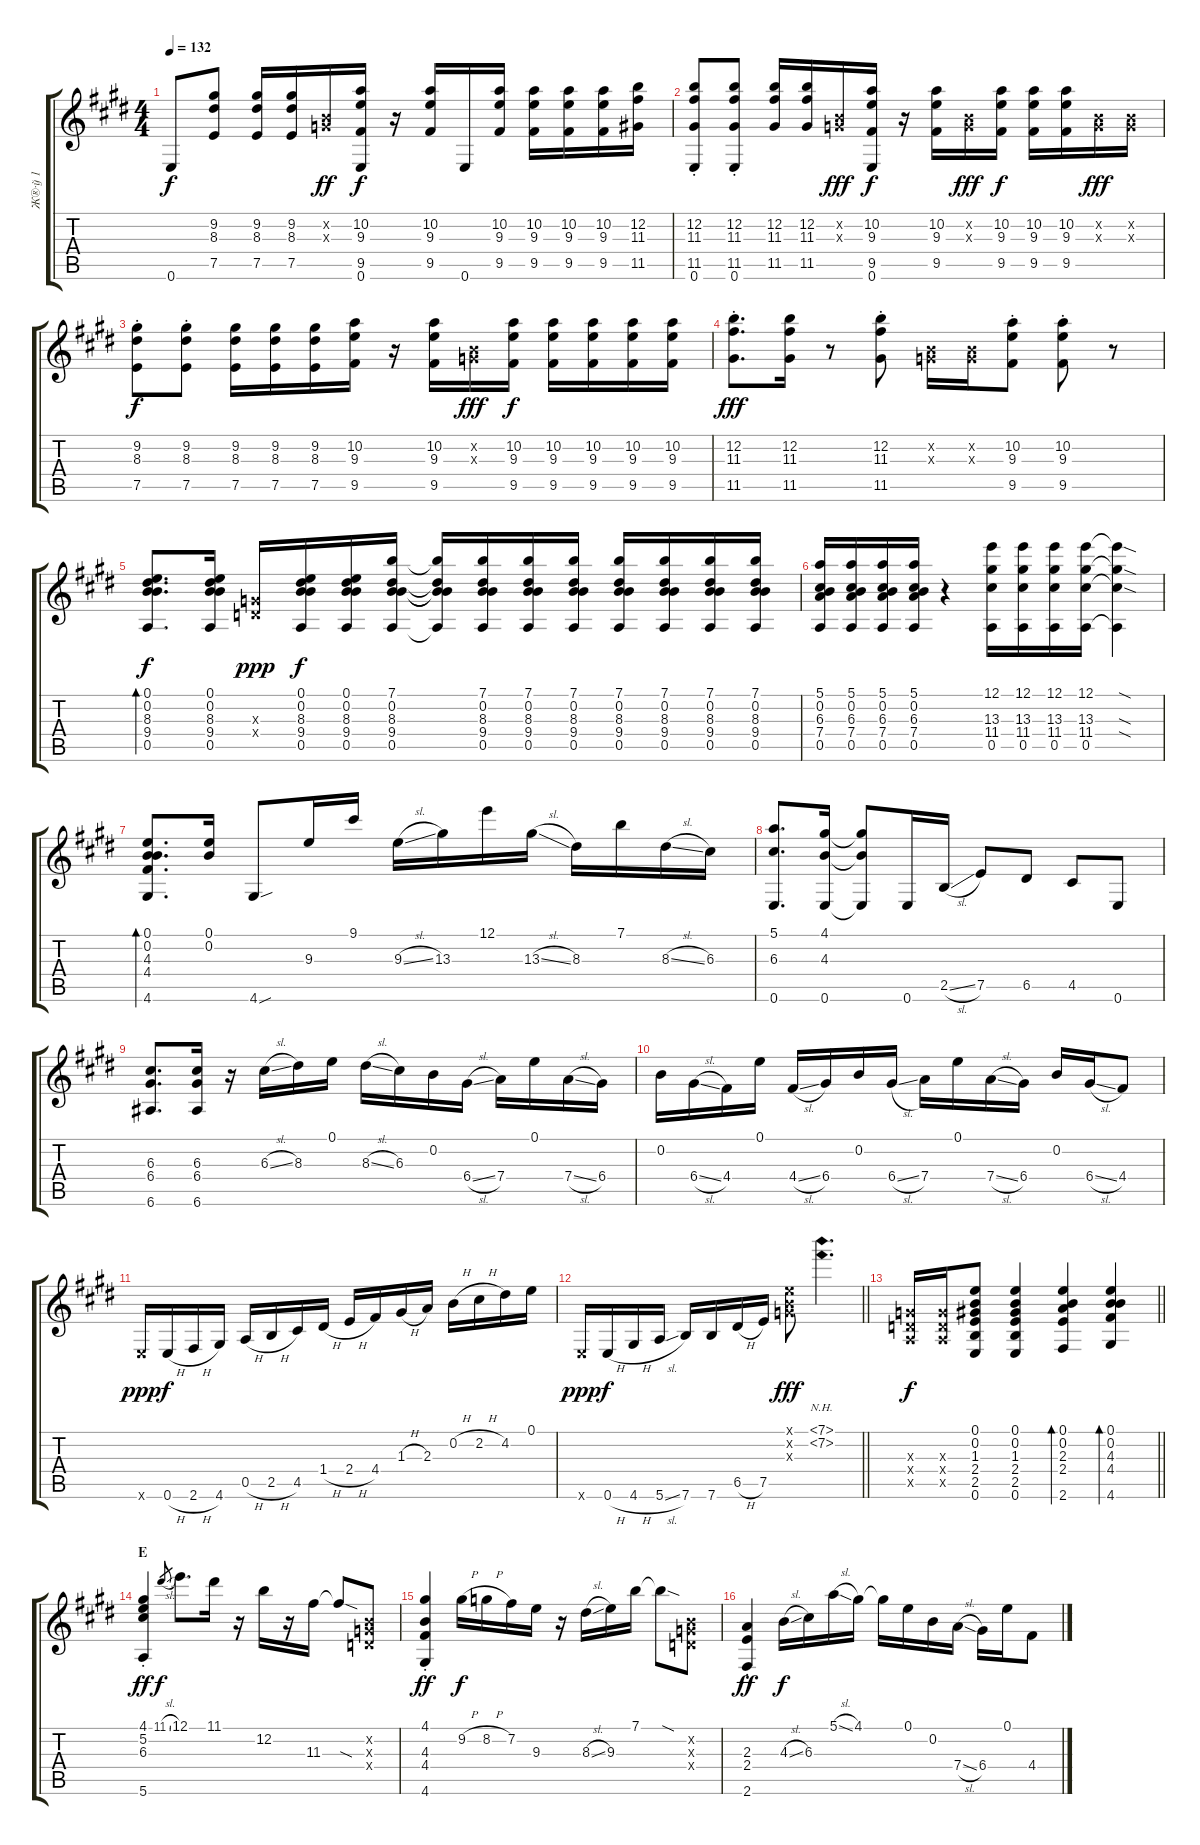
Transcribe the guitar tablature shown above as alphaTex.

\track ("Ж®·ў 1" "Ж®·ў 1") {instrument acousticguitarsteel}
\staff {score tabs}
\tuning (E4 B3 G3 D3 A2 E2) {hide}
\ts (4 4)
\tempo 132
\clef g2
\ks e
0.6.8{dy f} (9.2 8.3 7.5).8 (9.2 8.3 7.5).16 (9.2 8.3 7.5).16 (0.2{x} 0.3{x}).16{dy ff} (10.2 9.3 9.5 0.6).16{dy f} r.16 (10.2 9.3 9.5).16 0.6.16 (10.2 9.3 9.5).16 (10.2 9.3 9.5).16 (10.2 9.3 9.5).16 (10.2 9.3 9.5).16 (12.2 11.3 11.5).16 |
(12.2{st} 11.3{st} 11.5{st} 0.6{st}).8 (12.2{st} 11.3{st} 11.5{st} 0.6{st}).8 (12.2 11.3 11.5).16 (12.2 11.3 11.5).16 (0.2{x} 0.3{x}).16{dy fff} (10.2 9.3 9.5 0.6).16{dy f} r.16 (10.2 9.3 9.5).16 (0.2{x} 0.3{x}).16{dy fff} (10.2 9.3 9.5).16{dy f} (10.2 9.3 9.5).16 (10.2 9.3 9.5).16 (0.2{x} 0.3{x}).16{dy fff} (0.2{x} 0.3{x}).16 |
(9.2{st} 8.3{st} 7.5{st}).8{dy f} (9.2{st} 8.3{st} 7.5{st}).8 (9.2 8.3 7.5).16 (9.2 8.3 7.5).16 (9.2 8.3 7.5).16 (10.2 9.3 9.5).16 r.16 (10.2 9.3 9.5).16 (0.2{x} 0.3{x}).16{dy fff} (10.2 9.3 9.5).16{dy f} (10.2 9.3 9.5).16 (10.2 9.3 9.5).16 (10.2 9.3 9.5).16 (10.2 9.3 9.5).16 |
(12.2{st} 11.3{st} 11.5{st}).8{d dy fff} (12.2 11.3 11.5).16 r.8 (12.2{st} 11.3{st} 11.5{st}).8 (0.2{x} 0.3{x}).16 (0.2{x} 0.3{x}).16 (10.2{st} 9.3{st} 9.5{st}).8 (10.2{st} 9.3{st} 9.5{st}).8 r.8 |
(0.1 0.2 8.3 9.4 0.5).8{d bd 240 dy f} (0.1 0.2 8.3 9.4 0.5).16 (0.3{x} 0.4{x}).16{dy ppp} (0.1 0.2 8.3 9.4 0.5).16{dy f} (0.1 0.2 8.3 9.4 0.5).16 (7.1 0.2 8.3 9.4 0.5).16 (7.1{t} 0.2{t} 8.3{t} 9.4{t} 0.5{t}).16 (7.1 0.2 8.3 9.4 0.5).16 (7.1 0.2 8.3 9.4 0.5).16 (7.1 0.2 8.3 9.4 0.5).16 (7.1 0.2 8.3 9.4 0.5).16 (7.1 0.2 8.3 9.4 0.5).16 (7.1 0.2 8.3 9.4 0.5).16 (7.1 0.2 8.3 9.4 0.5).16 |
(5.1 0.2 6.3 7.4 0.5).16 (5.1 0.2 6.3 7.4 0.5).16 (5.1 0.2 6.3 7.4 0.5).16 (5.1 0.2 6.3 7.4 0.5).16 r.4 (12.1 13.3 11.4 0.5).16 (12.1 13.3 11.4 0.5).16 (12.1 13.3 11.4 0.5).16 (12.1 13.3 11.4 0.5).16 (12.1{sod t} 13.3{sod t} 11.4{sod t} 0.5{t}).4 |
(0.1 0.2 4.3 4.4 4.6).8{d bd 240} (0.1 0.2).16 4.6{sou}.8 9.3.16 9.1.16 9.3{sl}.16 13.3.16 12.1.16 13.3{sl}.16 8.3.16 7.1.16 8.3{sl}.16 6.3.16 |
(5.1 6.3 0.6).8{d} (4.1 4.3 0.6).16 (4.1{t} 4.3{t} 0.6{t}).8 0.6.16 2.5{sl}.16 7.5.8 6.5.8 4.5.8 0.6.8 |
(6.3 6.4 6.6).8{d} (6.3 6.4 6.6).16 r.16 6.3{sl}.16 8.3.16 0.1.16 8.3{sl}.16 6.3.16 0.2.16 6.4{sl}.16 7.4.16 0.1.16 7.4{sl}.16 6.4.16 |
0.2.16 6.4{sl}.16 4.4.16 0.1.16 4.4{sl}.16 6.4.16 0.2.16 6.4{sl}.16 7.4.16 0.1.16 7.4{sl}.16 6.4.16 0.2.16 6.4{sl}.16 4.4.8 |
0.6{x}.16{dy ppp} 0.6{h}.16{dy f} 2.6{h}.16 4.6.16 0.5{h}.16 2.5{h}.16 4.5.16 1.4{h}.16 2.4{h}.16 4.4.16 1.3{h}.16 2.3.16 0.2{h}.16 2.2{h}.16 4.2.16 0.1.16 |
\barLineRight lightlight
0.6{x}.16{dy ppp} 0.6{h}.16{dy f} 4.6{h}.16 5.6{sl}.16 7.6.16 7.6.16 6.5{h}.16 7.5.16 (0.1{x} 0.2{x} 0.3{x}).8{dy fff} (7.1{nh} 7.2{nh}).4{d} |
\barLineRight lightlight
(0.3{x} 0.4{x} 0.5{x}).16{dy f} (0.3{x} 0.4{x} 0.5{x}).16 (0.1 0.2 1.3 2.4 2.5 0.6).8 (0.1 0.2 1.3 2.4 2.5 0.6).4 (0.1 0.2 2.3 2.4 2.6).4{bd 240} (0.1 0.2 4.3 4.4 4.6).4{bd 240} |
\section ("" "E")
(4.1{st} 5.2{st} 6.3{st} 5.6{st}).4{dy ff} 11.1{sl}.8{gr dy f} 12.1.8{d} 11.1.16 r.16 12.2.16 r.16 11.3.16 11.3{sod t}.8 (0.2{x} 0.3{x} 0.4{x}).8 |
(4.1{st} 4.3{st} 4.4{st} 4.6{st}).4{dy ff} 9.2{h}.16{dy f} 8.2{h}.16 7.2.16 9.3.16 r.16 8.3{sl}.16 9.3.16 7.1.16 7.1{sod t}.8 (0.2{x} 0.3{x} 0.4{x}).8 |
(2.3{st} 2.4{st} 2.6{st}).4{dy ff} 4.3{sl}.16{dy f} 6.3.16 5.1{sl}.16 4.1.16 4.1{t}.16 0.1.16 0.2.16 7.4{sl}.16 6.4.16 0.1.16 4.4.8
